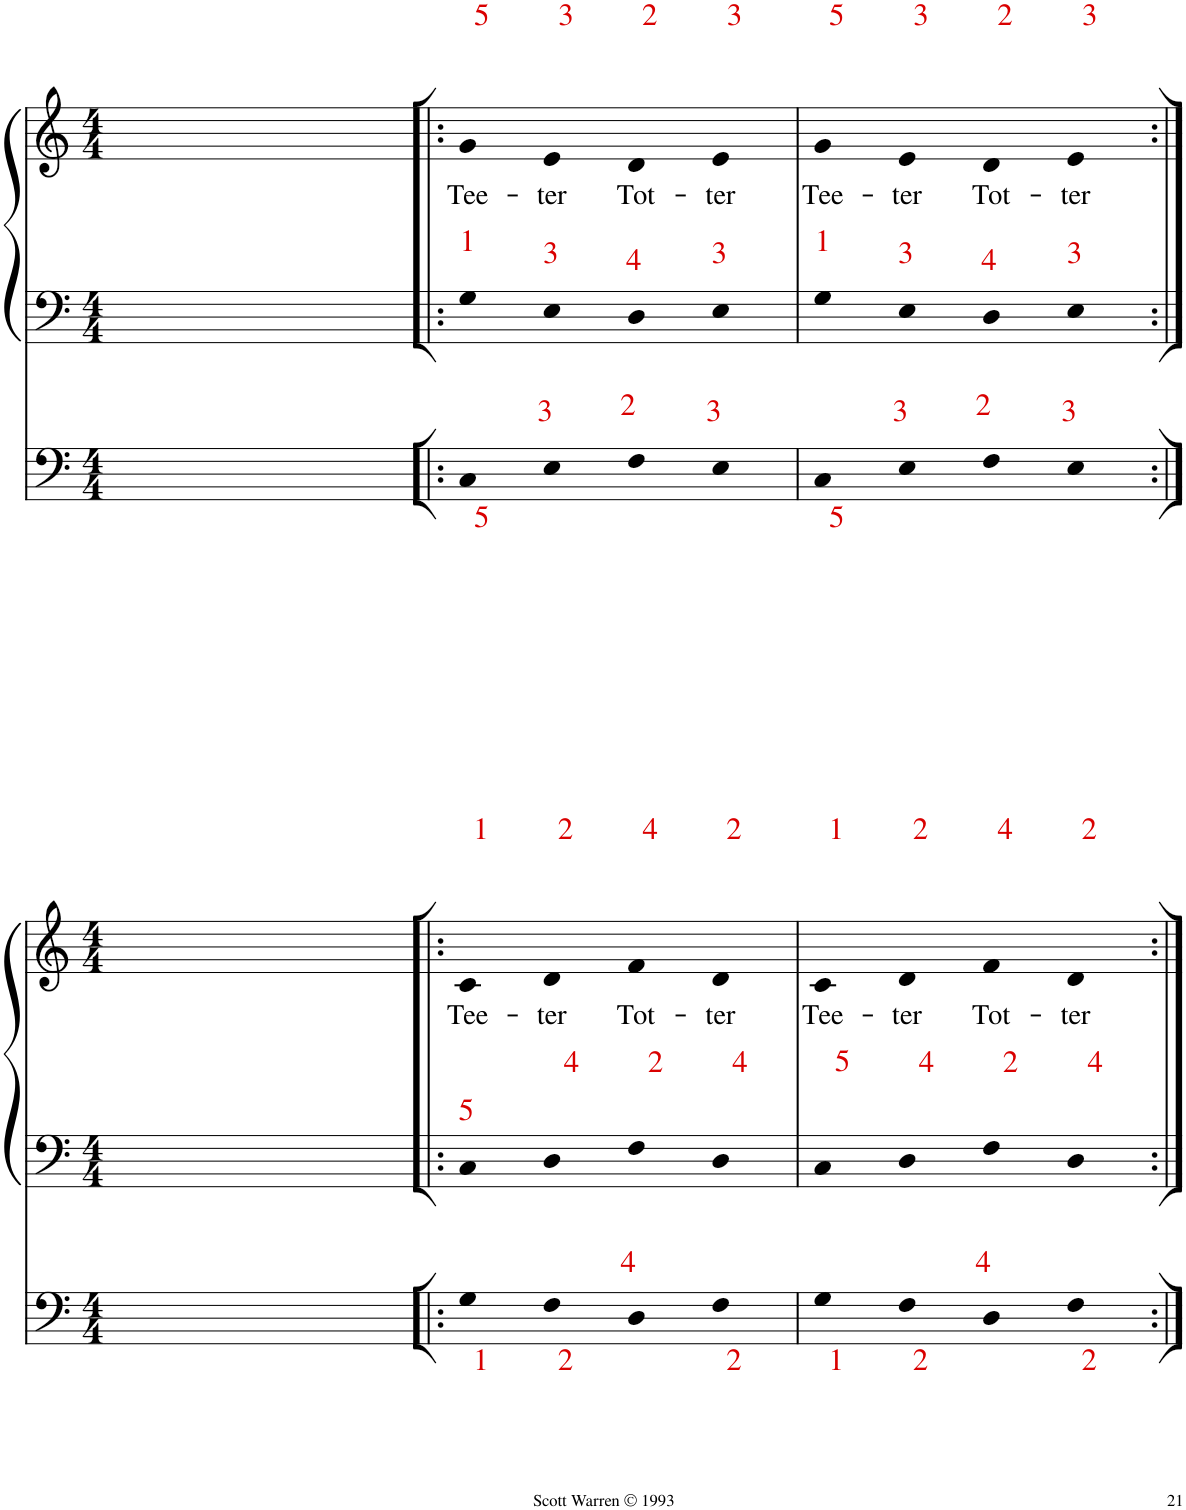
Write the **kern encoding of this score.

**kern	**kern	**kern	**kern	**kern	**text
*part3	*part2	*part1	*part1	*part1	*part1
*staff5	*staff4	*staff3	*staff2	*staff1	*staff1
*I"Voice	*I"Voice	*I"Piano	*	*	*
*I'Vo.	*I'Vo.	*I'Pno	*	*	*
!!LO:PB:g=z
*clefG2	*clefG2	*clefF4	*clefF4	*clefG2	*
*k[]	*k[]	*k[]	*k[]	*k[]	*
*M4/4	*M4/4	*M4/4	*M4/4	*M4/4	*
=102	=102	=102	=102	=102	=102
*^	*	*	*	*	*
4r	1ryy	1ryy	1ryy	1ryy	1ryy	.
2.cc	.	.	.	.	.	.
8r	4ee	1ryy	1ryy	1ryy	1ryy	.
4.ff	.	.	.	.	.	.
.	8r	.	.	.	.	.
.	8r	.	.	.	.	.
4gg	4r	.	.	.	.	.
4r	4r	.	.	.	.	.
=103!|:	=103!|:	=103!|:	=103!|:	=103!|:	=103!|:	=103!|:
!	!	!	!	!	!	!LO:LY:b
*v	*v	*	*	*	*	*
1r	4g	4C	4G	4g	Tee-
.	4e	1ryy	1ryy	1ryy	.
.	4d	.	.	.	.
.	4e	.	.	.	.
1ryy	1ryy	.	.	.	.
!	!	!	!	!	!LO:LY:b
.	.	4E	4E	4e	-ter
!	!	!	!	!	!LO:LY:b
.	.	4F	4D	4d	Tot-
!	!	!	!	!	!LO:LY:b
.	.	4E	4E	4e	-ter
=104	=104	=104	=104	=104	=104
!	!	!	!	!	!LO:LY:b
1r	4g	4C	4G	4g	Tee-
!	!	!	!	!	!LO:LY:b
.	4e	4E	4E	4e	-ter
!	!	!	!	!	!LO:LY:b
.	4d	4F	4D	4d	Tot-
!	!	!	!	!	!LO:LY:b
.	4e	4E	4E	4e	-ter
!!LO:LB:g=z
=105:|!	=105:|!	=105:|!	=105:|!	=105:|!	=105:|!
*M4/4	*M4/4	*M4/4	*M4/4	*M4/4	*
*^	*	*	*	*	*
4r	1ryy	1ryy	1ryy	1ryy	1ryy	.
2.cc	.	.	.	.	.	.
8r	4ee	1ryy	1ryy	1ryy	1ryy	.
4.ff	.	.	.	.	.	.
.	8r	.	.	.	.	.
.	8r	.	.	.	.	.
4gg	4r	.	.	.	.	.
4r	4r	.	.	.	.	.
=106!|:	=106!|:	=106!|:	=106!|:	=106!|:	=106!|:	=106!|:
!	!	!	!	!	!	!LO:LY:b
*v	*v	*	*	*	*	*
1r	4c	4G	4C	4c	Tee-
.	4d	1ryy	1ryy	1ryy	.
.	4f	.	.	.	.
.	4d	.	.	.	.
1ryy	1ryy	.	.	.	.
!	!	!	!	!	!LO:LY:b
.	.	4F	4D	4d	-ter
!	!	!	!	!	!LO:LY:b
.	.	4D	4F	4f	Tot-
!	!	!	!	!	!LO:LY:b
.	.	4F	4D	4d	-ter
=107	=107	=107	=107	=107	=107
!	!	!	!	!	!LO:LY:b
1r	4c	4G	4C	4c	Tee-
!	!	!	!	!	!LO:LY:b
.	4d	4F	4D	4d	-ter
!	!	!	!	!	!LO:LY:b
.	4f	4D	4F	4f	Tot-
!	!	!	!	!	!LO:LY:b
.	4d	4F	4D	4d	-ter
=:|!	=:|!	=:|!	=:|!	=:|!	=:|!
*-	*-	*-	*-	*-	*-
